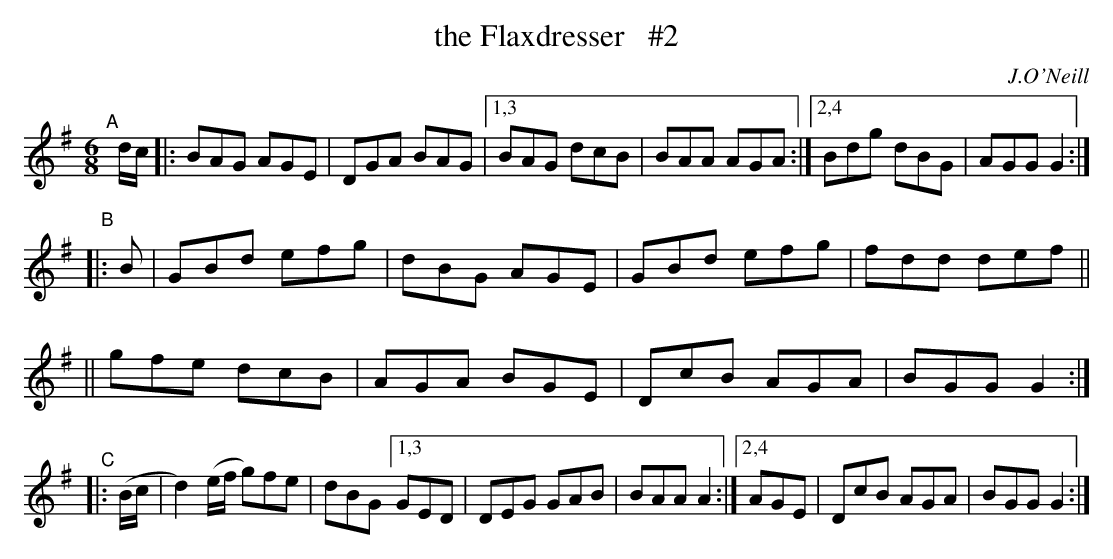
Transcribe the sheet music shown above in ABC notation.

X:1
T: the Flaxdresser   #2
O: J.O'Neill
M: 6/8
L: 1/8
K: G
"^A"[|] d/c/ \
|:   BAG AGE | DGA BAG |\
[1,3 BAG dcB | BAA AGA :|\
[2,4 Bdg dBG | AGG G2 :|
"^B"|: B \
|  GBd efg | dBG AGE | GBd efg | fdd def ||
|| gfe dcB | AGA BGE | DcB AGA | BGG G2 :|
"^C"\
|: (B/c/ | d2)(e/f/ g)fe | dBG \
[1,3 GED | DEG GAB | BAA A2 :|\
[2,4 AGE | DcB AGA | BGG G2 :|
